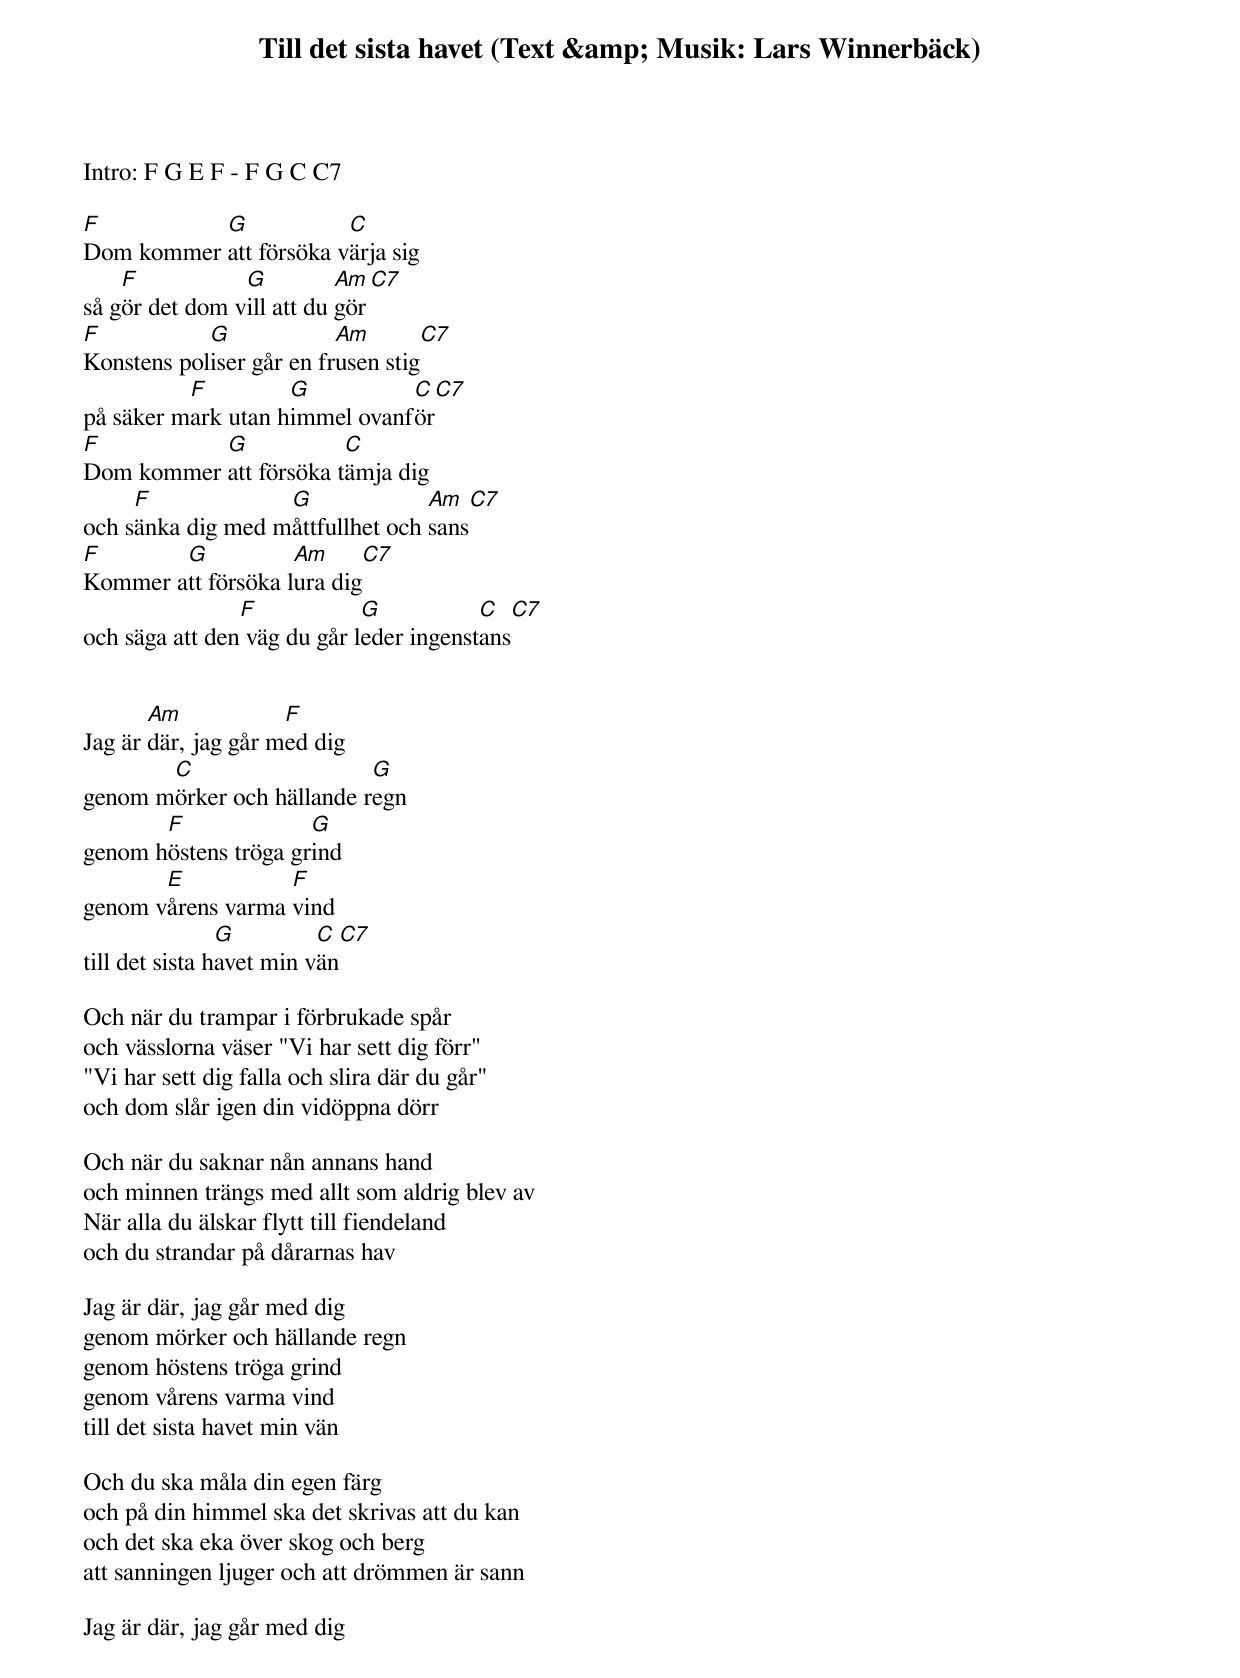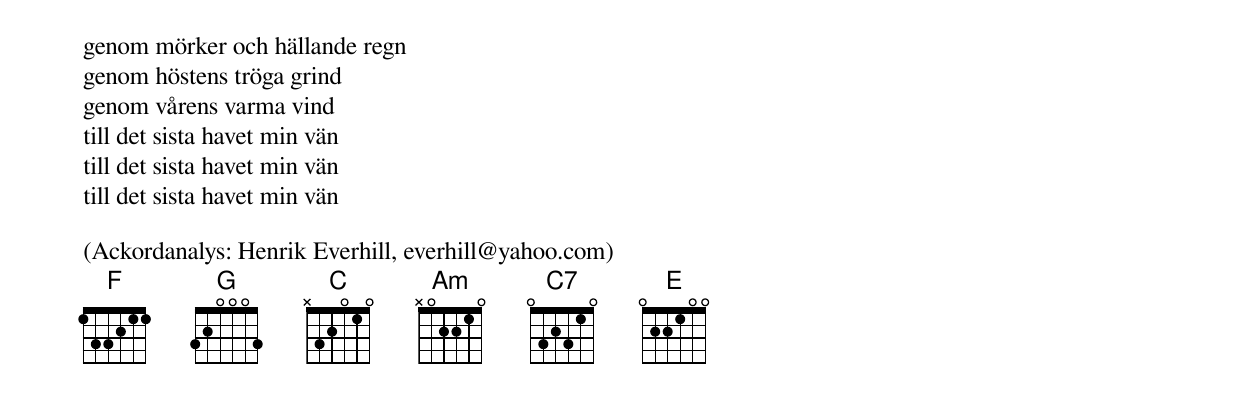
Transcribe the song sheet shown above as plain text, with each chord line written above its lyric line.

Till det sista havet (Text &amp; Musik: Lars Winnerbäck)

Intro: F G E F - F G C C7

F          G            C
Dom kommer att försöka värja sig
    F           G          Am    C7
så gör det dom vill att du gör
F           G             Am         C7
Konstens poliser går en frusen stig
          F         G          C    C7
på säker mark utan himmel ovanför
F          G            C
Dom kommer att försöka tämja dig
     F             G              Am    C7
och sänka dig med måttfullhet och sans
F       G           Am       C7
Kommer att försöka lura dig
                F            G           C    C7
och säga att den väg du går leder ingenstans


       Am            F
Jag är där, jag går med dig
       C                   G
genom mörker och hällande regn
       F              G
genom höstens tröga grind
       E           F
genom vårens varma vind
                G         C   C7
till det sista havet min vän

Och när du trampar i förbrukade spår
och vässlorna väser "Vi har sett dig förr"
"Vi har sett dig falla och slira där du går"
och dom slår igen din vidöppna dörr

Och när du saknar nån annans hand
och minnen trängs med allt som aldrig blev av
När alla du älskar flytt till fiendeland
och du strandar på dårarnas hav

Jag är där, jag går med dig
genom mörker och hällande regn
genom höstens tröga grind
genom vårens varma vind
till det sista havet min vän

Och du ska måla din egen färg
och på din himmel ska det skrivas att du kan
och det ska eka över skog och berg
att sanningen ljuger och att drömmen är sann

Jag är där, jag går med dig
genom mörker och hällande regn
genom höstens tröga grind
genom vårens varma vind
till det sista havet min vän
till det sista havet min vän
till det sista havet min vän

(Ackordanalys: Henrik Everhill, everhill@yahoo.com)
